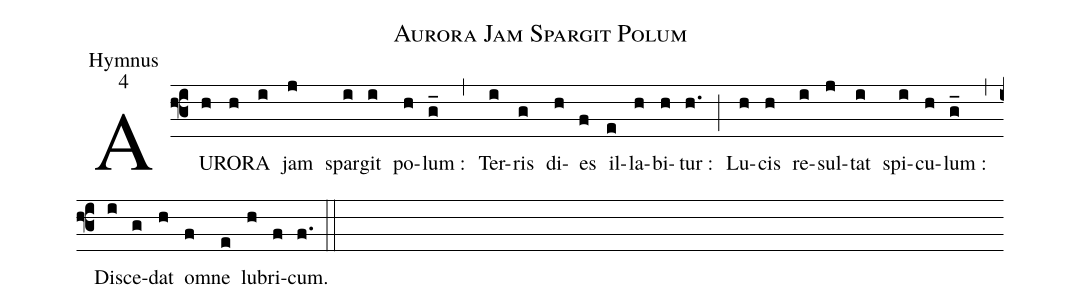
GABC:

name:Aurora Jam Spargit Polum;
office-part:Hymnus;
mode:4;
%%
(f3)AU(h)RO(h)RA(i) jam(j) spar(i)git(i) po(h)lum :(g_) (,)
Ter(i)ris(g) di(h)es(f) il(e)la(h)bi(h)tur :(h.) (;)
Lu(h)cis(h) re(i)sul(j)tat(i) spi(i)cu(h)lum :(g_) (,)
Di(i)sce(g)dat(h) om(f)ne(e) lu(h)bri(f)cum.(f.) (::)
